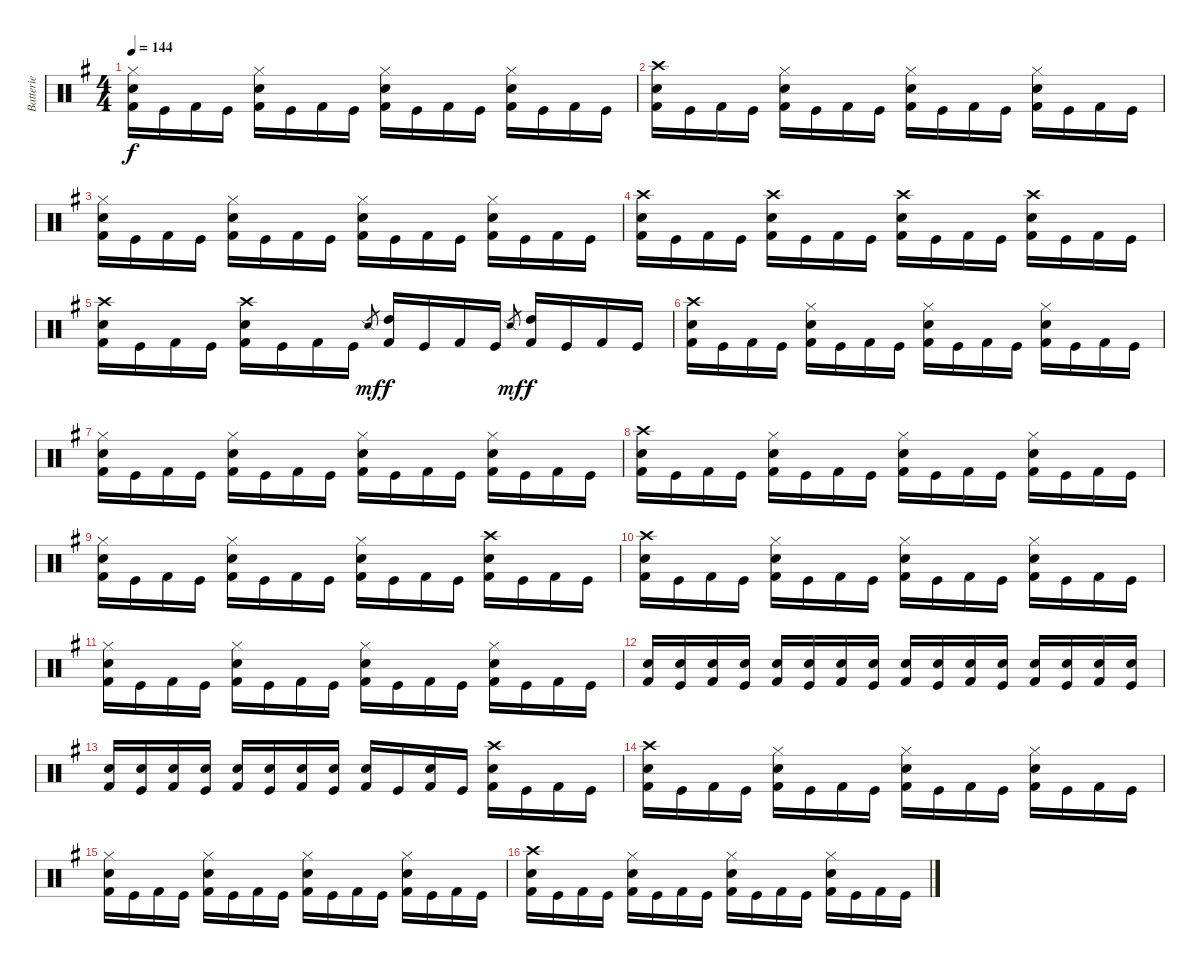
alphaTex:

\track ("Batterie" "Batterie") {instrument percussion}
\staff {score}
\articulation defaults
\ts (4 4)
\tempo 144
\clef neutral
\ks g
("Hi-Hat (closed)" "Snare (hit) 2" "Kick (hit) 2").16{dy f} "Kick (hit)".16 "Kick (hit) 2".16 "Kick (hit)".16 ("Hi-Hat (closed)" "Snare (hit) 2" "Kick (hit) 2").16 "Kick (hit)".16 "Kick (hit) 2".16 "Kick (hit)".16 ("Hi-Hat (closed)" "Snare (hit) 2" "Kick (hit) 2").16 "Kick (hit)".16 "Kick (hit) 2".16 "Kick (hit)".16 ("Hi-Hat (closed)" "Snare (hit) 2" "Kick (hit) 2").16 "Kick (hit)".16 "Kick (hit) 2".16 "Kick (hit)".16 |
("Crash high (hit)" "Snare (hit) 2" "Kick (hit) 2").16 "Kick (hit)".16 "Kick (hit) 2".16 "Kick (hit)".16 ("Hi-Hat (closed)" "Snare (hit) 2" "Kick (hit) 2").16 "Kick (hit)".16 "Kick (hit) 2".16 "Kick (hit)".16 ("Hi-Hat (closed)" "Snare (hit) 2" "Kick (hit) 2").16 "Kick (hit)".16 "Kick (hit) 2".16 "Kick (hit)".16 ("Hi-Hat (closed)" "Snare (hit) 2" "Kick (hit) 2").16 "Kick (hit)".16 "Kick (hit) 2".16 "Kick (hit)".16 |
("Hi-Hat (closed)" "Snare (hit) 2" "Kick (hit) 2").16 "Kick (hit)".16 "Kick (hit) 2".16 "Kick (hit)".16 ("Hi-Hat (closed)" "Snare (hit) 2" "Kick (hit) 2").16 "Kick (hit)".16 "Kick (hit) 2".16 "Kick (hit)".16 ("Hi-Hat (closed)" "Snare (hit) 2" "Kick (hit) 2").16 "Kick (hit)".16 "Kick (hit) 2".16 "Kick (hit)".16 ("Hi-Hat (closed)" "Snare (hit) 2" "Kick (hit) 2").16 "Kick (hit)".16 "Kick (hit) 2".16 "Kick (hit)".16 |
("Crash high (hit)" "Snare (hit) 2" "Kick (hit) 2").16 "Kick (hit)".16 "Kick (hit) 2".16 "Kick (hit)".16 ("Crash high (hit)" "Snare (hit) 2" "Kick (hit) 2").16 "Kick (hit)".16 "Kick (hit) 2".16 "Kick (hit)".16 ("Crash high (hit)" "Snare (hit) 2" "Kick (hit) 2").16 "Kick (hit)".16 "Kick (hit) 2".16 "Kick (hit)".16 ("Crash high (hit)" "Snare (hit) 2" "Kick (hit) 2").16 "Kick (hit)".16 "Kick (hit) 2".16 "Kick (hit)".16 |
("Crash high (hit)" "Snare (hit) 2" "Kick (hit) 2").16 "Kick (hit)".16 "Kick (hit) 2".16 "Kick (hit)".16 ("Crash high (hit)" "Snare (hit) 2" "Kick (hit) 2").16 "Kick (hit)".16 "Kick (hit) 2".16 "Kick (hit)".16 "Snare (side stick) 2".8{gr dy mf} ("High Tom (hit)" "Kick (hit) 2").16{dy f} "Kick (hit)".16 "Kick (hit) 2".16 "Kick (hit)".16 "Snare (side stick) 2".8{gr dy mf} ("High Tom (hit)" "Kick (hit) 2").16{dy f} "Kick (hit)".16 "Kick (hit) 2".16 "Kick (hit)".16 |
("Crash high (hit)" "Snare (hit) 2" "Kick (hit) 2").16 "Kick (hit)".16 "Kick (hit) 2".16 "Kick (hit)".16 ("Hi-Hat (closed)" "Snare (hit) 2" "Kick (hit) 2").16 "Kick (hit)".16 "Kick (hit) 2".16 "Kick (hit)".16 ("Hi-Hat (closed)" "Snare (hit) 2" "Kick (hit) 2").16 "Kick (hit)".16 "Kick (hit) 2".16 "Kick (hit)".16 ("Hi-Hat (closed)" "Snare (hit) 2" "Kick (hit) 2").16 "Kick (hit)".16 "Kick (hit) 2".16 "Kick (hit)".16 |
("Hi-Hat (closed)" "Snare (hit) 2" "Kick (hit) 2").16 "Kick (hit)".16 "Kick (hit) 2".16 "Kick (hit)".16 ("Hi-Hat (closed)" "Snare (hit) 2" "Kick (hit) 2").16 "Kick (hit)".16 "Kick (hit) 2".16 "Kick (hit)".16 ("Hi-Hat (closed)" "Snare (hit) 2" "Kick (hit) 2").16 "Kick (hit)".16 "Kick (hit) 2".16 "Kick (hit)".16 ("Hi-Hat (closed)" "Snare (hit) 2" "Kick (hit) 2").16 "Kick (hit)".16 "Kick (hit) 2".16 "Kick (hit)".16 |
("Crash high (hit)" "Snare (hit) 2" "Kick (hit) 2").16 "Kick (hit)".16 "Kick (hit) 2".16 "Kick (hit)".16 ("Hi-Hat (closed)" "Snare (hit) 2" "Kick (hit) 2").16 "Kick (hit)".16 "Kick (hit) 2".16 "Kick (hit)".16 ("Hi-Hat (closed)" "Snare (hit) 2" "Kick (hit) 2").16 "Kick (hit)".16 "Kick (hit) 2".16 "Kick (hit)".16 ("Hi-Hat (closed)" "Snare (hit) 2" "Kick (hit) 2").16 "Kick (hit)".16 "Kick (hit) 2".16 "Kick (hit)".16 |
("Hi-Hat (closed)" "Snare (hit) 2" "Kick (hit) 2").16 "Kick (hit)".16 "Kick (hit) 2".16 "Kick (hit)".16 ("Hi-Hat (closed)" "Snare (hit) 2" "Kick (hit) 2").16 "Kick (hit)".16 "Kick (hit) 2".16 "Kick (hit)".16 ("Hi-Hat (closed)" "Snare (hit) 2" "Kick (hit) 2").16 "Kick (hit)".16 "Kick (hit) 2".16 "Kick (hit)".16 ("Crash high (hit)" "Snare (hit) 2" "Kick (hit) 2").16 "Kick (hit)".16 "Kick (hit) 2".16 "Kick (hit)".16 |
("Crash high (hit)" "Snare (hit) 2" "Kick (hit) 2").16 "Kick (hit)".16 "Kick (hit) 2".16 "Kick (hit)".16 ("Hi-Hat (closed)" "Snare (hit) 2" "Kick (hit) 2").16 "Kick (hit)".16 "Kick (hit) 2".16 "Kick (hit)".16 ("Hi-Hat (closed)" "Snare (hit) 2" "Kick (hit) 2").16 "Kick (hit)".16 "Kick (hit) 2".16 "Kick (hit)".16 ("Hi-Hat (closed)" "Snare (hit) 2" "Kick (hit) 2").16 "Kick (hit)".16 "Kick (hit) 2".16 "Kick (hit)".16 |
("Hi-Hat (closed)" "Snare (hit) 2" "Kick (hit) 2").16 "Kick (hit)".16 "Kick (hit) 2".16 "Kick (hit)".16 ("Hi-Hat (closed)" "Snare (hit) 2" "Kick (hit) 2").16 "Kick (hit)".16 "Kick (hit) 2".16 "Kick (hit)".16 ("Hi-Hat (closed)" "Snare (hit) 2" "Kick (hit) 2").16 "Kick (hit)".16 "Kick (hit) 2".16 "Kick (hit)".16 ("Hi-Hat (closed)" "Snare (hit) 2" "Kick (hit) 2").16 "Kick (hit)".16 "Kick (hit) 2".16 "Kick (hit)".16 |
("Snare (hit) 2" "Kick (hit) 2").16 ("Snare (hit) 2" "Kick (hit)").16 ("Snare (hit) 2" "Kick (hit) 2").16 ("Snare (hit) 2" "Kick (hit)").16 ("Snare (hit) 2" "Kick (hit) 2").16 ("Snare (hit) 2" "Kick (hit)").16 ("Snare (hit) 2" "Kick (hit) 2").16 ("Snare (hit) 2" "Kick (hit)").16 ("Snare (hit) 2" "Kick (hit) 2").16 ("Snare (hit) 2" "Kick (hit)").16 ("Snare (hit) 2" "Kick (hit) 2").16 ("Snare (hit) 2" "Kick (hit)").16 ("Snare (hit) 2" "Kick (hit) 2").16 ("Snare (hit) 2" "Kick (hit)").16 ("Snare (hit) 2" "Kick (hit) 2").16 ("Snare (hit) 2" "Kick (hit)").16 |
("Snare (hit) 2" "Kick (hit) 2").16 ("Snare (hit) 2" "Kick (hit)").16 ("Snare (hit) 2" "Kick (hit) 2").16 ("Snare (hit) 2" "Kick (hit)").16 ("Snare (hit) 2" "Kick (hit) 2").16 ("Snare (hit) 2" "Kick (hit)").16 ("Snare (hit) 2" "Kick (hit) 2").16 ("Snare (hit) 2" "Kick (hit)").16 ("Snare (hit) 2" "Kick (hit) 2").16 "Kick (hit)".16 ("Snare (hit) 2" "Kick (hit) 2").16 "Kick (hit)".16 ("Crash high (hit)" "Snare (hit) 2" "Kick (hit) 2").16 "Kick (hit)".16 "Kick (hit) 2".16 "Kick (hit)".16 |
("Crash high (hit)" "Snare (hit) 2" "Kick (hit) 2").16 "Kick (hit)".16 "Kick (hit) 2".16 "Kick (hit)".16 ("Hi-Hat (closed)" "Snare (hit) 2" "Kick (hit) 2").16 "Kick (hit)".16 "Kick (hit) 2".16 "Kick (hit)".16 ("Hi-Hat (closed)" "Snare (hit) 2" "Kick (hit) 2").16 "Kick (hit)".16 "Kick (hit) 2".16 "Kick (hit)".16 ("Hi-Hat (closed)" "Snare (hit) 2" "Kick (hit) 2").16 "Kick (hit)".16 "Kick (hit) 2".16 "Kick (hit)".16 |
("Hi-Hat (closed)" "Snare (hit) 2" "Kick (hit) 2").16 "Kick (hit)".16 "Kick (hit) 2".16 "Kick (hit)".16 ("Hi-Hat (closed)" "Snare (hit) 2" "Kick (hit) 2").16 "Kick (hit)".16 "Kick (hit) 2".16 "Kick (hit)".16 ("Hi-Hat (closed)" "Snare (hit) 2" "Kick (hit) 2").16 "Kick (hit)".16 "Kick (hit) 2".16 "Kick (hit)".16 ("Hi-Hat (closed)" "Snare (hit) 2" "Kick (hit) 2").16 "Kick (hit)".16 "Kick (hit) 2".16 "Kick (hit)".16 |
("Crash high (hit)" "Snare (hit) 2" "Kick (hit) 2").16 "Kick (hit)".16 "Kick (hit) 2".16 "Kick (hit)".16 ("Hi-Hat (closed)" "Snare (hit) 2" "Kick (hit) 2").16 "Kick (hit)".16 "Kick (hit) 2".16 "Kick (hit)".16 ("Hi-Hat (closed)" "Snare (hit) 2" "Kick (hit) 2").16 "Kick (hit)".16 "Kick (hit) 2".16 "Kick (hit)".16 ("Hi-Hat (closed)" "Snare (hit) 2" "Kick (hit) 2").16 "Kick (hit)".16 "Kick (hit) 2".16 "Kick (hit)".16
